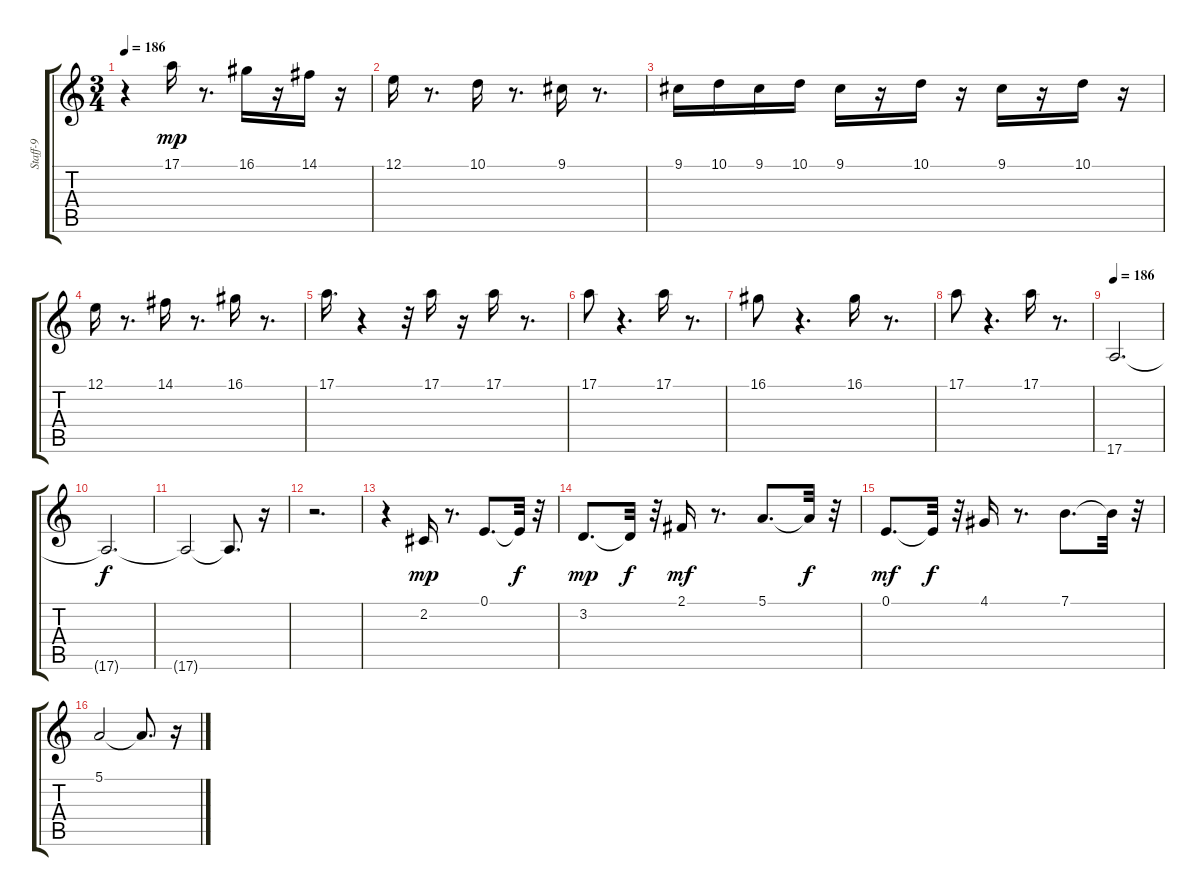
\track ("Staff-9" "Staff-9") {instrument flute}
\staff {score tabs}
\tuning (E4 B3 G3 D3 A2 E2) {hide}
\ts (3 4)
\tempo 186
\clef g2
\ks c
r.4{dy mp} 17.1.16 r.8{d} 16.1.16 r.16 14.1.16 r.16 |
12.1.16 r.8{d} 10.1.16 r.8{d} 9.1.16 r.8{d} |
9.1.16 10.1.16 9.1.16 10.1.16 9.1.16 r.16 10.1.16 r.16 9.1.16 r.16 10.1.16 r.16 |
12.1.16 r.8{d} 14.1.16 r.8{d} 16.1.16 r.8{d} |
17.1.16{d} r.4 r.32 17.1.16 r.16 17.1.16 r.8{d} |
17.1.8 r.4{d} 17.1.16 r.8{d} |
16.1.8 r.4{d} 16.1.16 r.8{d} |
17.1.8 r.4{d} 17.1.16 r.8{d} |
\tempo 186
17.6.2{d} |
17.6{t}.2{d dy f} |
17.6{t}.2 17.6{t}.8{d} r.16 |
r.2{d} |
r.4 2.2.16{dy mp volume 16} r.8{d} 0.1.8{d} 0.1{t}.32{dy f} r.32 |
3.2.8{d dy mp} 3.2{t}.32{dy f} r.32 2.1.16{dy mf} r.8{d} 5.1.8{d} 5.1{t}.32{dy f} r.32 |
0.1.8{d dy mf} 0.1{t}.32{dy f} r.32 4.1.16 r.8{d} 7.1.8{d} 7.1{t}.32 r.32 |
5.1.2 5.1{t}.8{d} r.16
